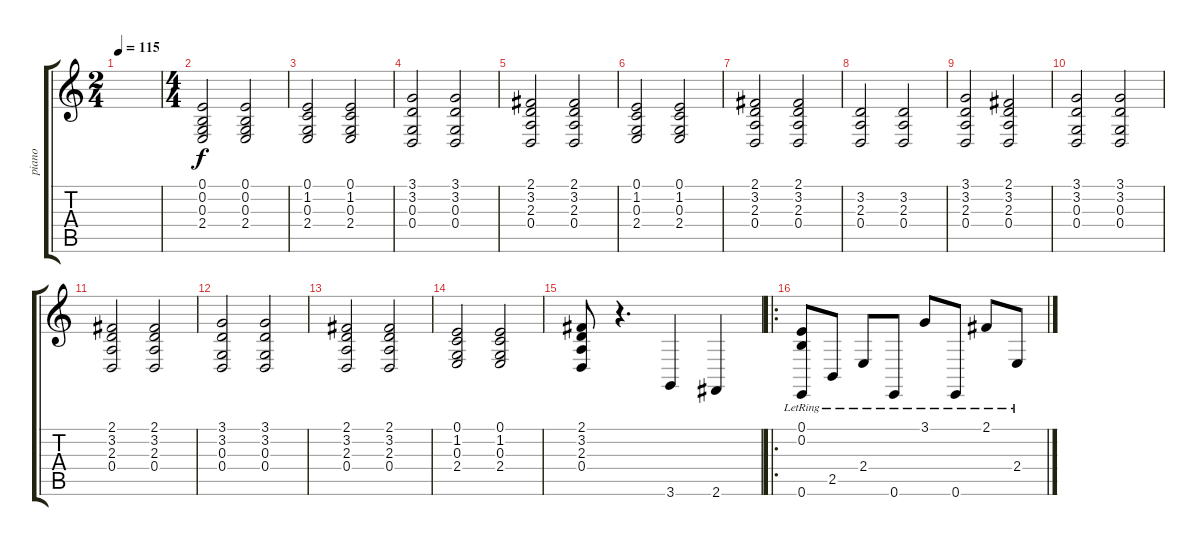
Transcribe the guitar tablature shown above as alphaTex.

\track ("piano" "piano") {instrument acousticgrandpiano}
\staff {score tabs}
\tuning (E4 B3 G3 D3 A2 E2) {hide}
\ts (2 4)
\tempo 115
\clef g2
\ks c
|
\ts (4 4)
(0.1 0.2 0.3 2.4).2{volume 13} (0.1 0.2 0.3 2.4).2 |
(0.1 1.2 0.3 2.4).2 (0.1 1.2 0.3 2.4).2 |
(3.1 3.2 0.3 0.4).2 (3.1 3.2 0.3 0.4).2 |
(2.1 3.2 2.3 0.4).2 (2.1 3.2 2.3 0.4).2 |
(0.1 1.2 0.3 2.4).2 (0.1 1.2 0.3 2.4).2 |
(2.1 3.2 2.3 0.4).2 (2.1 3.2 2.3 0.4).2 |
(3.2 2.3 0.4).2 (3.2 2.3 0.4).2 |
(3.1 3.2 2.3 0.4).2 (2.1 3.2 2.3 0.4).2 |
(3.1 3.2 0.3 0.4).2 (3.1 3.2 0.3 0.4).2 |
(2.1 3.2 2.3 0.4).2 (2.1 3.2 2.3 0.4).2 |
(3.1 3.2 0.3 0.4).2 (3.1 3.2 0.3 0.4).2 |
(2.1 3.2 2.3 0.4).2 (2.1 3.2 2.3 0.4).2 |
(0.1 1.2 0.3 2.4).2 (0.1 1.2 0.3 2.4).2 |
(2.1 3.2 2.3 0.4).8 r.4{d} 3.6.4{volume 16} 2.6.4 |
\ro
(0.1{lr} 0.2{lr} 0.6{lr}).8 2.5{lr}.8 2.4{lr}.8 0.6{lr}.8 3.1{lr}.8 0.6{lr}.8 2.1{lr}.8 2.4{lr}.8
